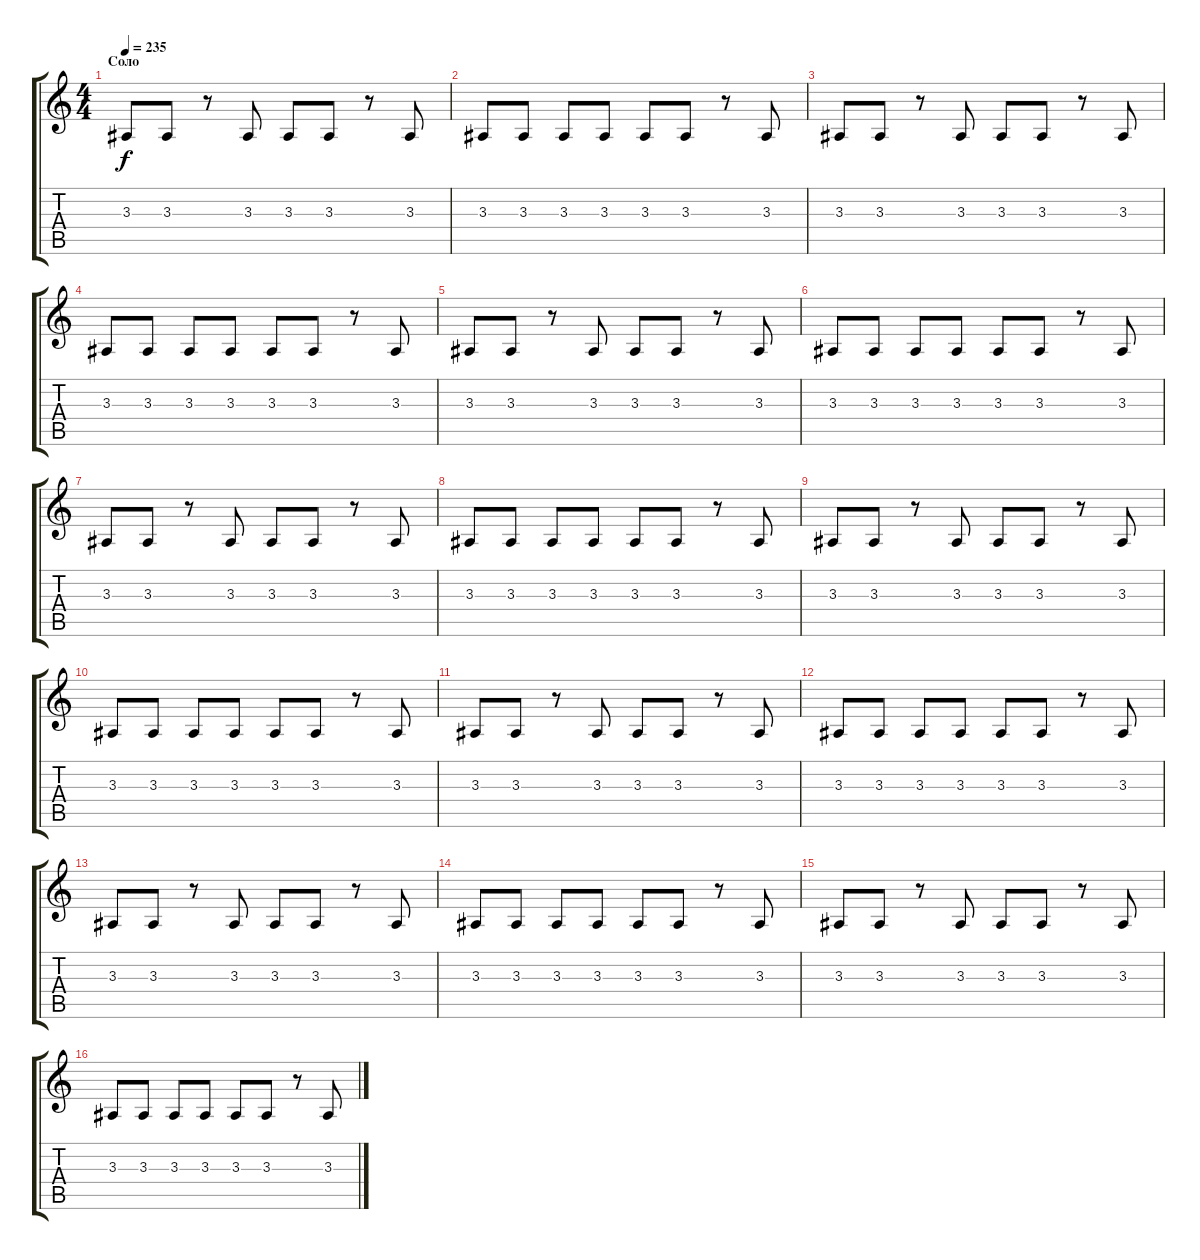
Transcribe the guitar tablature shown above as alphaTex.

\track "" {instrument melodictom}
\staff {score tabs}
\tuning (E4 B3 G3 D3 A2 E2) {hide}
\ts (4 4)
\section ("" "Соло")
\tempo 235
\clef g2
\ks c
3.3.8{dy f} 3.3.8 r.8 3.3.8 3.3.8 3.3.8 r.8 3.3.8 |
3.3.8 3.3.8 3.3.8 3.3.8 3.3.8 3.3.8 r.8 3.3.8 |
3.3.8 3.3.8 r.8 3.3.8 3.3.8 3.3.8 r.8 3.3.8 |
3.3.8 3.3.8 3.3.8 3.3.8 3.3.8 3.3.8 r.8 3.3.8 |
3.3.8 3.3.8 r.8 3.3.8 3.3.8 3.3.8 r.8 3.3.8 |
3.3.8 3.3.8 3.3.8 3.3.8 3.3.8 3.3.8 r.8 3.3.8 |
3.3.8 3.3.8 r.8 3.3.8 3.3.8 3.3.8 r.8 3.3.8 |
3.3.8 3.3.8 3.3.8 3.3.8 3.3.8 3.3.8 r.8 3.3.8 |
3.3.8 3.3.8 r.8 3.3.8 3.3.8 3.3.8 r.8 3.3.8 |
3.3.8 3.3.8 3.3.8 3.3.8 3.3.8 3.3.8 r.8 3.3.8 |
3.3.8 3.3.8 r.8 3.3.8 3.3.8 3.3.8 r.8 3.3.8 |
3.3.8 3.3.8 3.3.8 3.3.8 3.3.8 3.3.8 r.8 3.3.8 |
3.3.8 3.3.8 r.8 3.3.8 3.3.8 3.3.8 r.8 3.3.8 |
3.3.8 3.3.8 3.3.8 3.3.8 3.3.8 3.3.8 r.8 3.3.8 |
3.3.8 3.3.8 r.8 3.3.8 3.3.8 3.3.8 r.8 3.3.8 |
3.3.8 3.3.8 3.3.8 3.3.8 3.3.8 3.3.8 r.8 3.3.8
